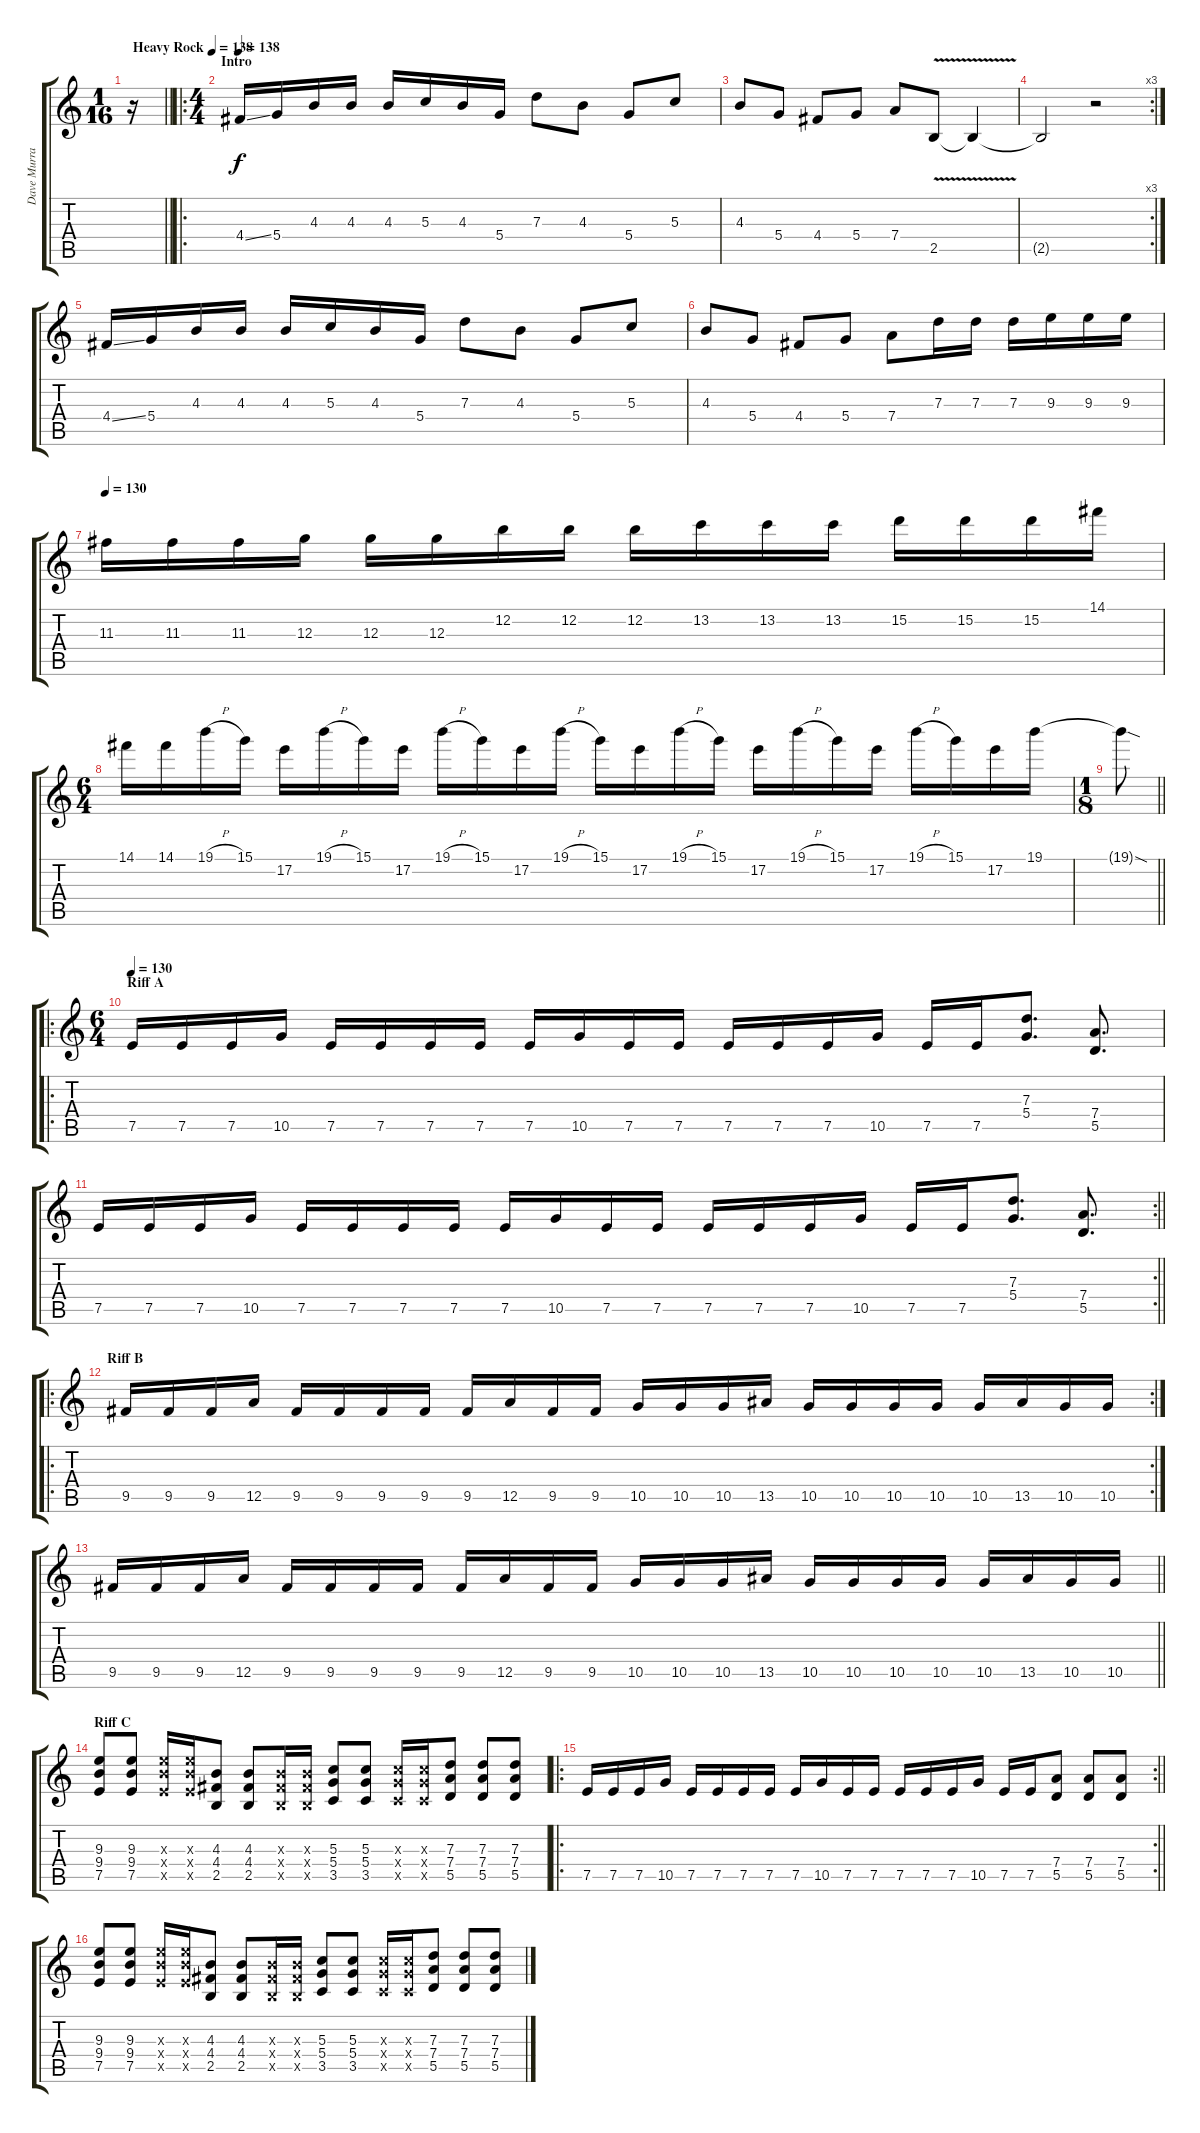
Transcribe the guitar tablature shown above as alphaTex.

\track ("Dave Murray" "Dave Murra") {instrument distortionguitar}
\staff {score tabs}
\tuning (E4 B3 G3 D3 A2 E2) {hide}
\ts (1 16)
\tempo (138 "Heavy Rock")
\clef g2
\barLineRight lightlight
\ks c
r.16{dy f instrument distortionguitar} |
\ro
\ts (4 4)
\section ("" "Intro")
\tempo 138
4.4{ss}.16 5.4.16 4.3.16 4.3.16 4.3.16 5.3.16 4.3.16 5.4.16 7.3.8 4.3.8 5.4.8 5.3.8 |
4.3.8 5.4.8 4.4.8 5.4.8 7.4.8 2.5{v}.8 2.5{t}.4 |
\rc 3
2.5{t}.2 r.2 |
4.4{ss}.16 5.4.16 4.3.16 4.3.16 4.3.16 5.3.16 4.3.16 5.4.16 7.3.8 4.3.8 5.4.8 5.3.8 |
4.3.8 5.4.8 4.4.8 5.4.8 7.4.8 7.3.16 7.3.16 7.3.16 9.3.16 9.3.16 9.3.16 |
\tempo 130
11.3.16 11.3.16 11.3.16 12.3.16 12.3.16 12.3.16 12.2.16 12.2.16 12.2.16 13.2.16 13.2.16 13.2.16 15.2.16 15.2.16 15.2.16 14.1.16 |
\ts (6 4)
14.1.16 14.1.16 19.1{h}.16 15.1.16 17.2.16 19.1{h}.16 15.1.16 17.2.16 19.1{h}.16 15.1.16 17.2.16 19.1{h}.16 15.1.16 17.2.16 19.1{h}.16 15.1.16 17.2.16 19.1{h}.16 15.1.16 17.2.16 19.1{h}.16 15.1.16 17.2.16 19.1.16 |
\ts (1 8)
\barLineRight lightlight
19.1{sod t}.8 |
\ro
\ts (6 4)
\section ("" "Riff A")
\tempo 130
7.5.16 7.5.16 7.5.16 10.5.16 7.5.16 7.5.16 7.5.16 7.5.16 7.5.16 10.5.16 7.5.16 7.5.16 7.5.16 7.5.16 7.5.16 10.5.16 7.5.16 7.5.16 (7.3 5.4).8{d} (7.4 5.5).8{d} |
\rc 2
\barLineRight lightlight
7.5.16 7.5.16 7.5.16 10.5.16 7.5.16 7.5.16 7.5.16 7.5.16 7.5.16 10.5.16 7.5.16 7.5.16 7.5.16 7.5.16 7.5.16 10.5.16 7.5.16 7.5.16 (7.3 5.4).8{d} (7.4 5.5).8{d} |
\ro
\rc 2
\section ("" "Riff B")
9.5.16 9.5.16 9.5.16 12.5.16 9.5.16 9.5.16 9.5.16 9.5.16 9.5.16 12.5.16 9.5.16 9.5.16 10.5.16 10.5.16 10.5.16 13.5.16 10.5.16 10.5.16 10.5.16 10.5.16 10.5.16 13.5.16 10.5.16 10.5.16 |
\barLineRight lightlight
9.5.16 9.5.16 9.5.16 12.5.16 9.5.16 9.5.16 9.5.16 9.5.16 9.5.16 12.5.16 9.5.16 9.5.16 10.5.16 10.5.16 10.5.16 13.5.16 10.5.16 10.5.16 10.5.16 10.5.16 10.5.16 13.5.16 10.5.16 10.5.16 |
\section ("" "Riff C")
(9.3 9.4 7.5).8 (9.3 9.4 7.5).8 (9.3{x} 9.4{x} 7.5{x}).16 (9.3{x} 9.4{x} 7.5{x}).16 (4.3 4.4 2.5).8 (4.3 4.4 2.5).8 (4.3{x} 4.4{x} 2.5{x}).16 (4.3{x} 4.4{x} 2.5{x}).16 (5.3 5.4 3.5).8 (5.3 5.4 3.5).8 (5.3{x} 5.4{x} 3.5{x}).16 (5.3{x} 5.4{x} 3.5{x}).16 (7.3 7.4 5.5).8 (7.3 7.4 5.5).8 (7.3 7.4 5.5).8 |
\ro
\rc 2
\barLineRight lightlight
7.5.16 7.5.16 7.5.16 10.5.16 7.5.16 7.5.16 7.5.16 7.5.16 7.5.16 10.5.16 7.5.16 7.5.16 7.5.16 7.5.16 7.5.16 10.5.16 7.5.16 7.5.16 (7.4 5.5).8 (7.4 5.5).8 (7.4 5.5).8 |
(9.3 9.4 7.5).8 (9.3 9.4 7.5).8 (9.3{x} 9.4{x} 7.5{x}).16 (9.3{x} 9.4{x} 7.5{x}).16 (4.3 4.4 2.5).8 (4.3 4.4 2.5).8 (4.3{x} 4.4{x} 2.5{x}).16 (4.3{x} 4.4{x} 2.5{x}).16 (5.3 5.4 3.5).8 (5.3 5.4 3.5).8 (5.3{x} 5.4{x} 3.5{x}).16 (5.3{x} 5.4{x} 3.5{x}).16 (7.3 7.4 5.5).8 (7.3 7.4 5.5).8 (7.3 7.4 5.5).8
